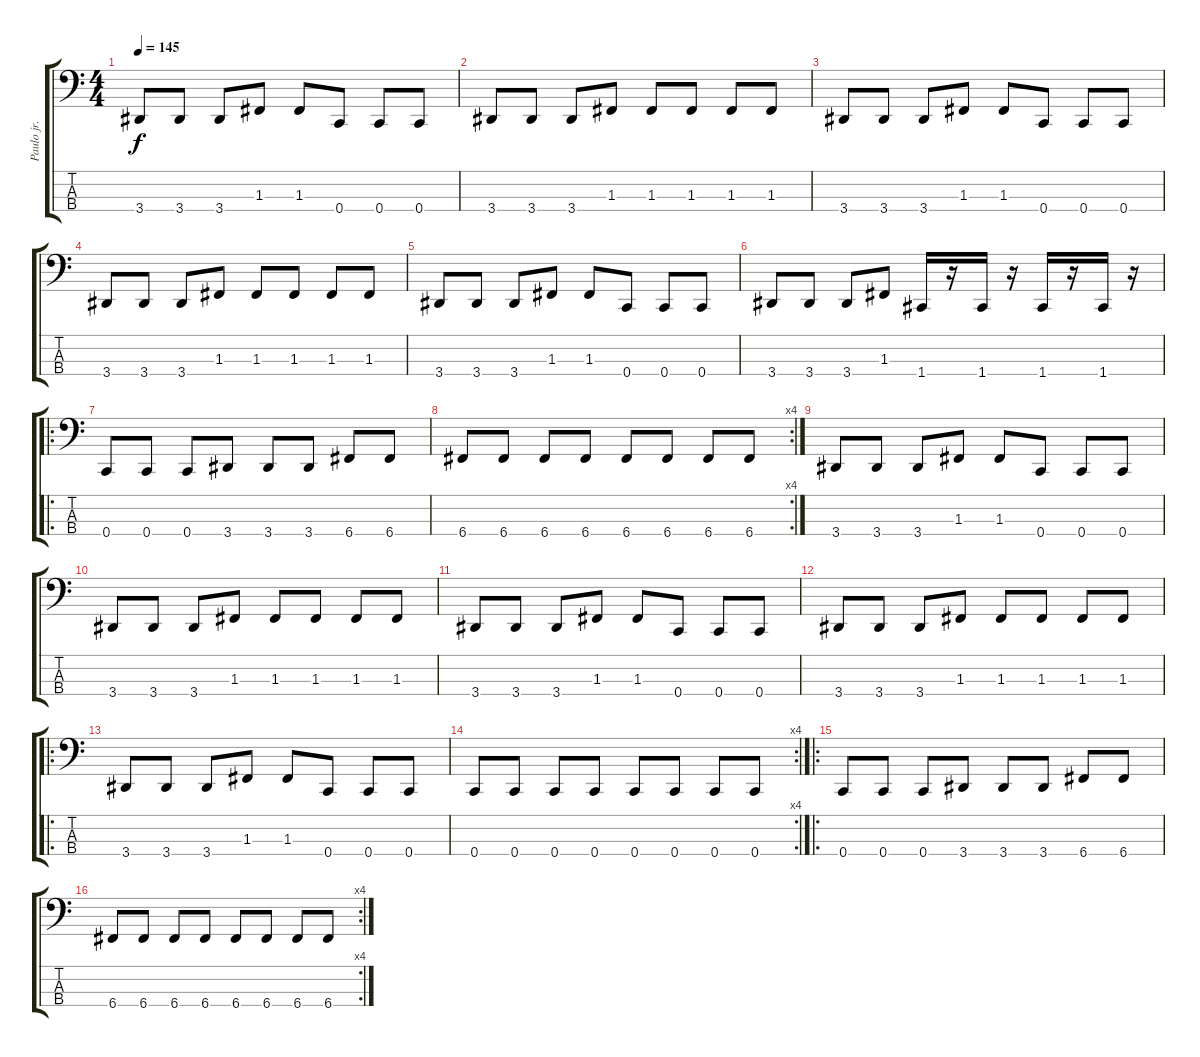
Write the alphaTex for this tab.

\track ("Paulo jr." "Paulo jr.") {instrument electricbasspick}
\staff {score tabs}
\tuning (Eb2 Bb1 F1 C1) {hide}
\ts (4 4)
\tempo 145
\clef f4
\ks c
3.4.8{dy f instrument electricbasspick} 3.4.8 3.4.8 1.3.8 1.3.8 0.4.8 0.4.8 0.4.8 |
3.4.8 3.4.8 3.4.8 1.3.8 1.3.8 1.3.8 1.3.8 1.3.8 |
3.4.8 3.4.8 3.4.8 1.3.8 1.3.8 0.4.8 0.4.8 0.4.8 |
3.4.8 3.4.8 3.4.8 1.3.8 1.3.8 1.3.8 1.3.8 1.3.8 |
3.4.8 3.4.8 3.4.8 1.3.8 1.3.8 0.4.8 0.4.8 0.4.8 |
3.4.8 3.4.8 3.4.8 1.3.8 1.4.16 r.16 1.4.16 r.16 1.4.16 r.16 1.4.16 r.16 |
\ro
0.4.8 0.4.8 0.4.8 3.4.8 3.4.8 3.4.8 6.4.8 6.4.8 |
\rc 4
6.4.8 6.4.8 6.4.8 6.4.8 6.4.8 6.4.8 6.4.8 6.4.8 |
3.4.8 3.4.8 3.4.8 1.3.8 1.3.8 0.4.8 0.4.8 0.4.8 |
3.4.8 3.4.8 3.4.8 1.3.8 1.3.8 1.3.8 1.3.8 1.3.8 |
3.4.8 3.4.8 3.4.8 1.3.8 1.3.8 0.4.8 0.4.8 0.4.8 |
3.4.8 3.4.8 3.4.8 1.3.8 1.3.8 1.3.8 1.3.8 1.3.8 |
\ro
3.4.8 3.4.8 3.4.8 1.3.8 1.3.8 0.4.8 0.4.8 0.4.8 |
\rc 4
0.4.8 0.4.8 0.4.8 0.4.8 0.4.8 0.4.8 0.4.8 0.4.8 |
\ro
0.4.8 0.4.8 0.4.8 3.4.8 3.4.8 3.4.8 6.4.8 6.4.8 |
\rc 4
6.4.8 6.4.8 6.4.8 6.4.8 6.4.8 6.4.8 6.4.8 6.4.8
